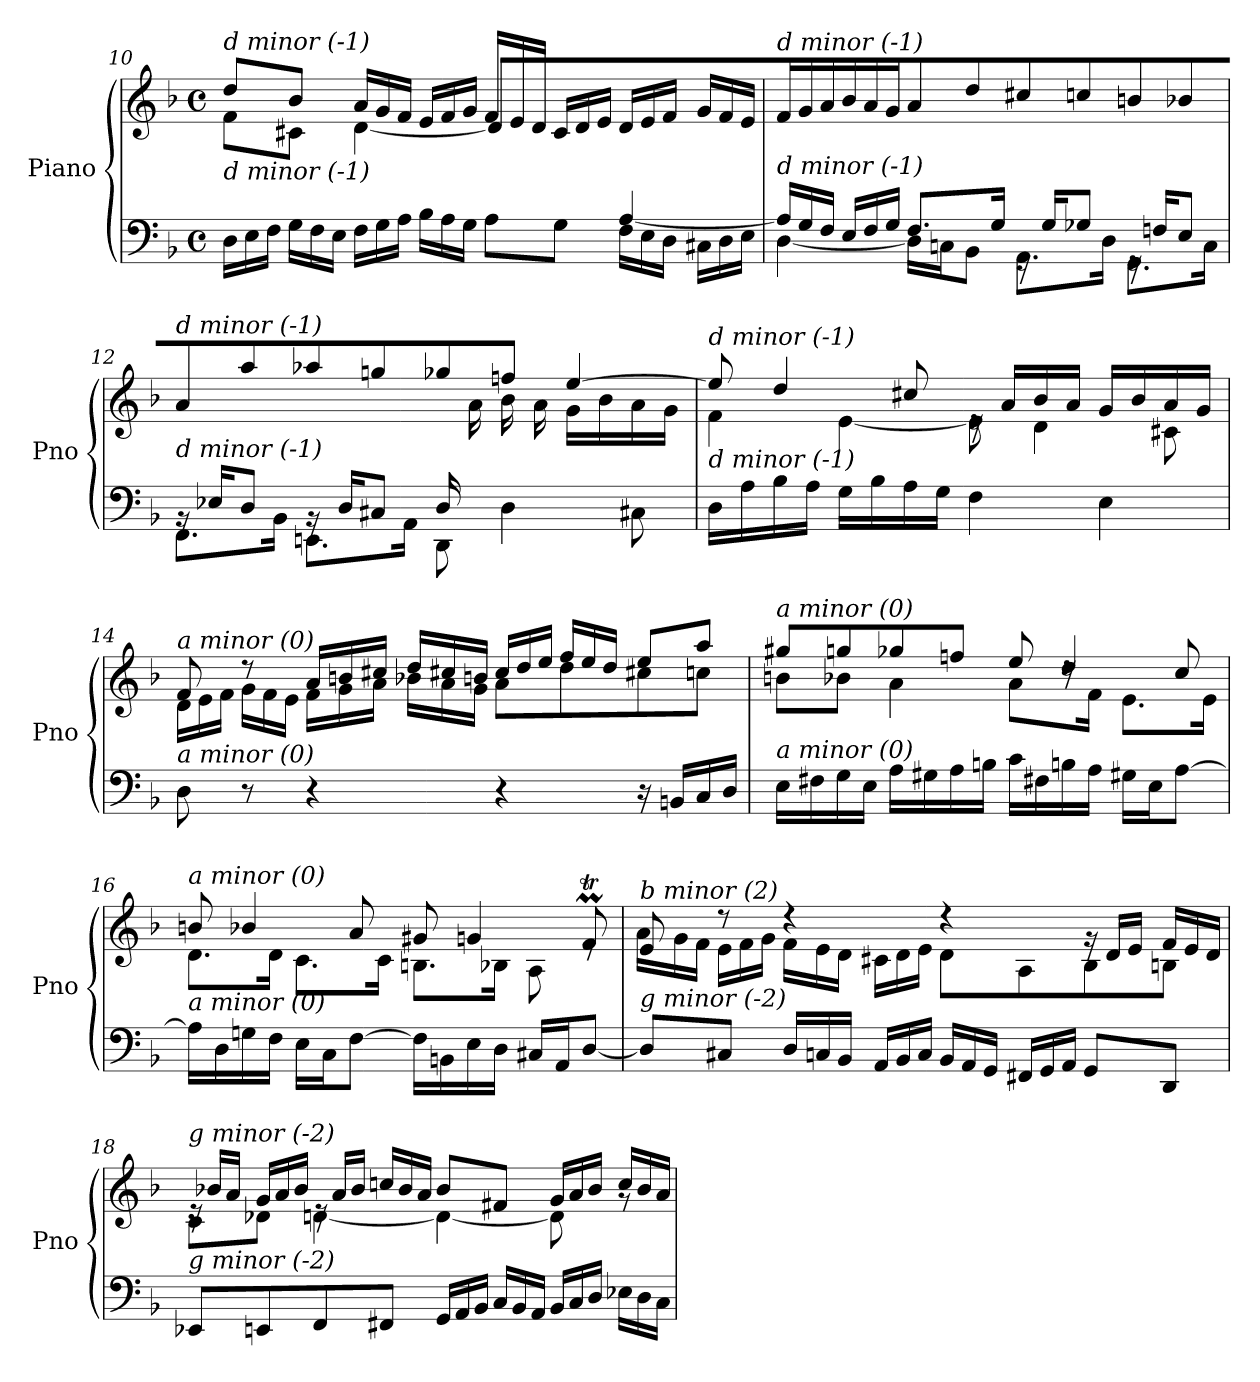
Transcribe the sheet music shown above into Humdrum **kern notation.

**kern	**kern
*part1	*part1
*staff2	*staff1
*I"Piano	*
*I'Pno	*
!!LO:LB:g=z
*clefF4	*clefG2
*k[b-]	*k[b-]
*M4/4	*M4/4
*met(c)	*met(c)
=10	=10
*^	*
*	*Xtuplet	*
*	*^	*^
*	*	*	*	*^
!	!	!	!LO:TX:i:t=d minor (-1)	!	!
!LO:TX:i:t=d minor (-1)	!	!	!	!	!
2ryy	24D\LL	2.ryy	8dd/L	8f\L	2.ryy
.	24E\	.	.	.	.
.	24F\JJ	.	.	.	.
.	24G\LL	.	8b-/J	8c#X\J	.
.	24F\	.	.	.	.
.	24E\JJ	.	.	.	.
*	*	*	*Xtuplet	*	*
.	24F\LL	.	24a/LL	[4d\	.
.	24G\	.	24g/	.	.
.	24A\JJ	.	24f/JJ	.	.
.	24B-\LL	.	24e/LL	.	.
.	24A\	.	24f/	.	.
.	24G\JJ	.	24g/JJ	.	.
8ryy	8A\L	.	24f/LL	8d\L]	.
.	.	.	24e/	.	.
.	.	.	24d/JJ	.	.
8B-/J	8G\J	.	24c#/LL	8ryy	.
.	.	.	24d/	.	.
.	.	.	24e/JJ	.	.
4ryy	[4A/	24F\LL	24d/LL	4ryy	4ryy
.	.	24E\	24e/	.	.
.	.	24D\JJ	24f/JJ	.	.
.	.	24C#X\LL	24g/LL	.	.
.	.	24D\	24f/	.	.
.	.	24E\JJ	24e/JJ	.	.
*	*	*	*v	*v	*v
=11	=11	=11	=11
!	!	!	!LO:TX:i:t=d minor (-1)
!LO:TX:i:t=d minor (-1)	!	!	!
*	*v	*v	*
24A/LL]	[4D\	24f/LL
24G/	.	24g/
24F/JJ	.	24a/JJ
24E/LL	.	24b-/LL
24F/	.	24a/
24G/JJ	.	24g/JJ
8.F/L	16D\LL]	8a/L
.	16Cn\J	.
.	8BB-\J	8dd/J
16G/Jk	.	.
16rGG	8.AA\L	8cc#X/L
16G/KL	.	.
8G-Xi/J	.	8ccn/
.	16D\Jk	.
16rGG	8.GG\L	8bn/
16Fn/KL	.	.
8E/J	.	8b-X/J
.	16C\Jk	.
!!LO:PB:g=z
=12	=12	=12
*	*^	*^
*	*	*	*	*^
!	!	!	!LO:TX:i:t=d minor (-1)	!	!
!LO:TX:i:t=d minor (-1)	!	!	!	!	!
2.ryy	16rBB	8.FF\L	8a/L	2.ryy	2ryy
.	16E-X/KL	.	.	.	.
.	8D/J	.	8aa/	.	.
.	.	16BB-\Jk	.	.	.
.	16rBB	8.EEn\L	8aa-Xi/	.	.
.	16D/KL	.	.	.	.
.	8C#X/J	.	8ggn/J	.	.
.	.	16AA\Jk	.	.	.
.	16D/LL	8DD\	8gg-Xi/L	.	16ryy
.	8.ryy	.	.	.	16a\
.	.	4D\	8ffn/J	.	16b-\
.	.	.	.	.	16a\JJ
4ryy	4ryy	.	[4ee/	16g\LL	4ryy
.	.	.	.	16b-\	.
.	.	8C#X\	.	16a\	.
.	.	.	.	16g\JJ	.
*v	*v	*v	*	*	*
*	*	*v	*v
=13	=13	=13
!	!LO:TX:i:t=d minor (-1)	!
!LO:TX:i:t=d minor (-1)	!	!
16D\LL	8ee/]	4f\
16A\	.	.
16B-\	4dd/	.
16A\JJ	.	.
16G\LL	.	[4e\
16B-\	.	.
16A\	8cc#X/	.
16G\JJ	.	.
4F\	16re	8e\]
.	16a/LL	.
.	16b-/	4d\
.	16a/JJ	.
4E\	16g/LL	.
.	16b-/	.
.	16a/	8c#X\
.	16g/JJ	.
!!LO:LB:g=z	!!
=14	=14	=14
!	!LO:TX:i:t=a minor (0)	!
!LO:TX:i:t=a minor (0)	!	!
8D\	8f/	24d\LL
.	.	24e\
.	.	24f\JJ
8r	8r	24g\LL
.	.	24f\
.	.	24e\JJ
4r	24a/LL	24f\LL
.	24bn/	24g\
.	24cc#X/JJ	24a\JJ
.	24dd/LL	24b-X\LL
.	24cc#X/	24a\
.	24bn/JJ	24g\JJ
4r	24cc#/LL	8a\L
.	24dd/	.
.	24ee/JJ	.
.	24ff/LL	8dd\
.	24ee/	.
.	24dd/JJ	.
16r	8ee/L	8cc#X\
16BBn/LL	.	.
16C/	8aa/J	8ccn\J
16D/JJ	.	.
=15	=15	=15
!	!LO:TX:i:t=a minor (0)	!
!LO:TX:i:t=a minor (0)	!	!
16E\LL	8gg#X/L	8bn\L
16F#X\	.	.
16G\	8ggn/	8b-X\J
16E\JJ	.	.
16A\LL	8gg-Xi/	4a\
16G#X\	.	.
16A\	8ffn/J	.
16Bn\JJ	.	.
16c\LL	8ee/	8a\L
16F#X\	.	.
16Bn\	4dd/	16rdd
16A\JJ	.	16f\Jk
16G#X\LL	.	8.e\L
16E\J	.	.
[8A\J	8cc/	.
.	.	16e\Jk
!!LO:LB:g=z	!!
=16	=16	=16
!	!LO:TX:i:t=a minor (0)	!
!LO:TX:i:t=a minor (0)	!	!
16A\LL]	8bn/	8.d\L
16D\	.	.
16Gn\	4b-X/	.
16F\JJ	.	16d\Jk
16E\LL	.	8.c\L
16C\J	.	.
[8F\J	8a/	.
.	.	16c\Jk
16F\LL]	8g#X/	8.Bn\L
16BBn\	.	.
16E\	4gn/	.
16D\JJ	.	16B-X\Jk
16C#X/LL	.	8A\
16AA/J	.	.
[8D/J	8fTM/	8re
=17	=17	=17
!	!LO:TX:i:t=b minor (2)	!
!LO:TX:i:t=g minor (-2)	!	!
8D/L]	8e/	24a\LL
.	.	24g\
.	.	24f\JJ
8C#Xj/J	8r	24e\LL
.	.	24f\
.	.	24g\JJ
24D/LL	4r	24f\LL
24Cn/	.	24e\
24BB-/JJ	.	24d\JJ
24AA/LL	.	24c#X\LL
24BB-/	.	24d\
24C/JJ	.	24e\JJ
24BB-/LL	4r	8d\L
24AA/	.	.
24GG/JJ	.	.
24FF#X/LL	.	8A\
24GG/	.	.
24AA/JJ	.	.
8GG/L	24rg	8B-\
.	24d/LL	.
.	24e/JJ	.
8DD/J	24f/LL	8Bn\J
.	24e/	.
.	24d/JJ	.
!!LO:LB:g=z	!!
=18	=18	=18
!	!LO:TX:i:t=g minor (-2)	!
!LO:TX:i:t=g minor (-2)	!	!
8EE-X/L	24re	8c\L
.	24b-X/LL	.
.	24a/JJ	.
8EEn/	24g/LL	8d-Xi\J
.	24a/	.
.	24b-/JJ	.
8FF/	24re	[4d\
.	24a/LL	.
.	24b-/JJ	.
8FF#X/J	24ccn/LL	.
.	24b-/	.
.	24a/JJ	.
24GG/LL	8b-/L	4d\_
24AA/	.	.
24BB-/JJ	.	.
24C/LL	8f#X/J	.
24BB-/	.	.
24AA/JJ	.	.
24BB-/LL	24g/LL	8d\]
24C/	24a/	.
24D/JJ	24b-/JJ	.
24E-X\LL	24cc/LL	8rg
24D\	24b-/	.
24C\JJ	24a/JJ	.
*	*v	*v
=	=
*-	*-
